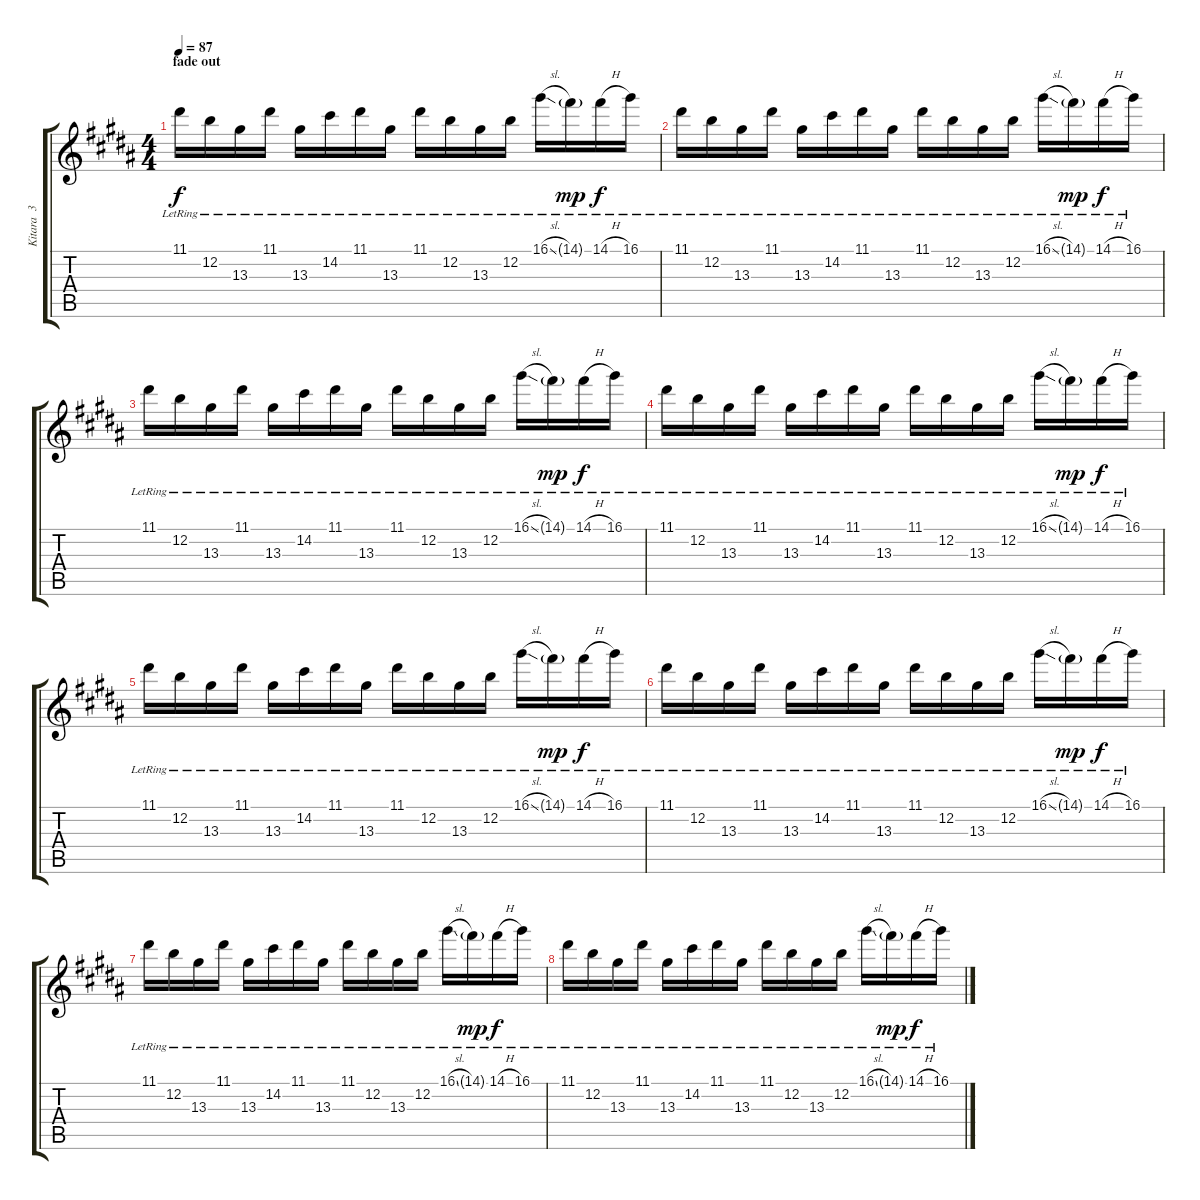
\track ("Kitara  3" "Kitara  3") {instrument acousticguitarsteel}
\staff {score tabs}
\tuning (E4 B3 G3 D3 A2 E2) {hide}
\ts (4 4)
\section ("" "fade out")
\tempo 87
\clef g2
\ks g#minor
11.1{lr}.16{dy f volume 6} 12.2{lr}.16 13.3{lr}.16 11.1{lr}.16 13.3{lr}.16 14.2{lr}.16 11.1{lr}.16 13.3{lr}.16 11.1{lr}.16 12.2{lr}.16 13.3{lr}.16 12.2{lr}.16 16.1{sl lr}.16 14.1{g lr}.16{dy mp} 14.1{h lr}.16{dy f} 16.1{lr}.16 |
11.1{lr}.16 12.2{lr}.16 13.3{lr}.16 11.1{lr}.16 13.3{lr}.16 14.2{lr}.16 11.1{lr}.16 13.3{lr}.16 11.1{lr}.16 12.2{lr}.16 13.3{lr}.16 12.2{lr}.16 16.1{sl lr}.16 14.1{g lr}.16{dy mp} 14.1{h lr}.16{dy f} 16.1{lr}.16 |
11.1{lr}.16 12.2{lr}.16 13.3{lr}.16 11.1{lr}.16 13.3{lr}.16 14.2{lr}.16 11.1{lr}.16 13.3{lr}.16 11.1{lr}.16 12.2{lr}.16 13.3{lr}.16 12.2{lr}.16 16.1{sl lr}.16 14.1{g lr}.16{dy mp} 14.1{h lr}.16{dy f} 16.1{lr}.16 |
11.1{lr}.16 12.2{lr}.16 13.3{lr}.16 11.1{lr}.16 13.3{lr}.16 14.2{lr}.16 11.1{lr}.16 13.3{lr}.16 11.1{lr}.16 12.2{lr}.16 13.3{lr}.16 12.2{lr}.16 16.1{sl lr}.16 14.1{g lr}.16{dy mp} 14.1{h lr}.16{dy f} 16.1{lr}.16 |
11.1{lr}.16{volume 0} 12.2{lr}.16 13.3{lr}.16 11.1{lr}.16 13.3{lr}.16 14.2{lr}.16 11.1{lr}.16 13.3{lr}.16 11.1{lr}.16 12.2{lr}.16 13.3{lr}.16 12.2{lr}.16 16.1{sl lr}.16 14.1{g lr}.16{dy mp} 14.1{h lr}.16{dy f} 16.1{lr}.16 |
11.1{lr}.16 12.2{lr}.16 13.3{lr}.16 11.1{lr}.16 13.3{lr}.16 14.2{lr}.16 11.1{lr}.16 13.3{lr}.16 11.1{lr}.16 12.2{lr}.16 13.3{lr}.16 12.2{lr}.16 16.1{sl lr}.16 14.1{g lr}.16{dy mp} 14.1{h lr}.16{dy f} 16.1{lr}.16 |
11.1{lr}.16 12.2{lr}.16 13.3{lr}.16 11.1{lr}.16 13.3{lr}.16 14.2{lr}.16 11.1{lr}.16 13.3{lr}.16 11.1{lr}.16 12.2{lr}.16 13.3{lr}.16 12.2{lr}.16 16.1{sl lr}.16 14.1{g lr}.16{dy mp} 14.1{h lr}.16{dy f} 16.1{lr}.16 |
11.1{lr}.16 12.2{lr}.16 13.3{lr}.16 11.1{lr}.16 13.3{lr}.16 14.2{lr}.16 11.1{lr}.16 13.3{lr}.16 11.1{lr}.16 12.2{lr}.16 13.3{lr}.16 12.2{lr}.16 16.1{sl lr}.16 14.1{g lr}.16{dy mp} 14.1{h lr}.16{dy f} 16.1{lr}.16
